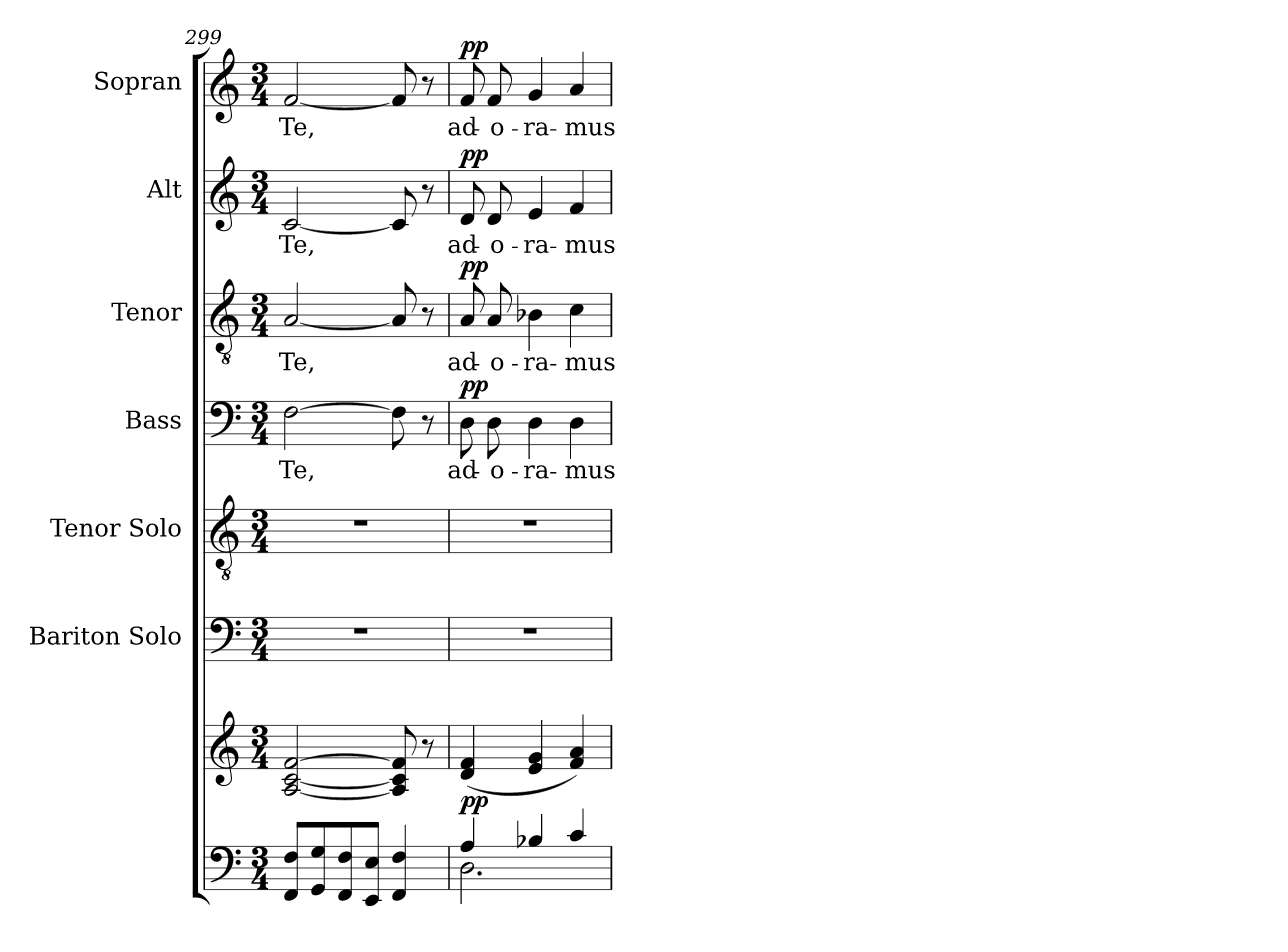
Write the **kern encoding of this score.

**kern	**kern	**dynam	**kern	**kern	**kern	**text	**dynam	**kern	**text	**dynam	**kern	**text	**dynam	**kern	**text	**dynam
*part7	*part7	*part7	*part6	*part5	*part4	*part4	*part4	*part3	*part3	*part3	*part2	*part2	*part2	*part1	*part1	*part1
*staff8	*staff7	*staff7/8	*staff6	*staff5	*staff4	*staff4	*staff4	*staff3	*staff3	*staff3	*staff2	*staff2	*staff2	*staff1	*staff1	*staff1
*	*	*	*I"Bariton Solo	*I"Tenor Solo	*I"Bass	*	*	*I"Tenor	*	*	*I"Alt	*	*	*I"Sopran	*	*
*	*	*	*	*	*I'B.	*	*	*I'T.	*	*	*I'A.	*	*	*I'S.	*	*
*clefF4	*clefG2	*	*clefF4	*clefGv2	*clefF4	*	*	*clefGv2	*	*	*clefG2	*	*	*clefG2	*	*
*k[]	*k[]	*	*k[]	*k[]	*k[]	*	*	*k[]	*	*	*k[]	*	*	*k[]	*	*
*C:	*C:	*	*C:	*C:	*C:	*	*	*C:	*	*	*C:	*	*	*C:	*	*
*M3/4	*M3/4	*	*M3/4	*M3/4	*M3/4	*	*	*M3/4	*	*	*M3/4	*	*	*M3/4	*	*
=299	=299	=299	=299	=299	=299	=299	=299	=299	=299	=299	=299	=299	=299	=299	=299	=299
!	!	!	!	!	!	!LO:LY:b	!	!	!LO:LY:b	!	!	!LO:LY:b	!	!	!LO:LY:b	!
8FF/ 8F/L	[2A/ [2c/ [2f/	.	2.r	2.r	[2F\	Te,	.	[2A/	Te,	.	[2c/	Te,	.	[2f/	Te,	.
8GG/ 8G/	.	.	.	.	.	.	.	.	.	.	.	.	.	.	.	.
8FF/ 8F/	.	.	.	.	.	.	.	.	.	.	.	.	.	.	.	.
8EE/ 8E/J	.	.	.	.	.	.	.	.	.	.	.	.	.	.	.	.
4FF/ 4F/	8A/] 8c/] 8f/]	.	.	.	8F\]	.	.	8A/]	.	.	8c/]	.	.	8f/]	.	.
.	8r	.	.	.	8r	.	.	8r	.	.	8r	.	.	8r	.	.
=300	=300	=300	=300	=300	=300	=300	=300	=300	=300	=300	=300	=300	=300	=300	=300	=300
*^	*	*	*	*	*	*	*	*	*	*	*	*	*	*	*	*
!	!	!	!LO:DY:b	!	!	!	!LO:LY:b	!LO:DY:a	!	!LO:LY:b	!LO:DY:a	!	!LO:LY:b	!LO:DY:a	!	!LO:LY:b	!LO:DY:a
4A/	2.D\	(4d/ 4f/	pp	2.r	2.r	8D\	ad-	pp	8A/	ad-	pp	8d/	ad-	pp	8f/	ad-	pp
!	!	!	!	!	!	!	!LO:LY:b	!	!	!LO:LY:b	!	!	!LO:LY:b	!	!	!LO:LY:b	!
.	.	.	.	.	.	8D\	-o-	.	8A/	-o-	.	8d/	-o-	.	8f/	-o-	.
!	!	!	!	!	!	!	!LO:LY:b	!	!	!LO:LY:b	!	!	!LO:LY:b	!	!	!LO:LY:b	!
4B-X/	.	4e/ 4g/	.	.	.	4D\	-ra-	.	4B-X\	-ra-	.	4e/	-ra-	.	4g/	-ra-	.
!	!	!	!	!	!	!	!LO:LY:b	!	!	!LO:LY:b	!	!	!LO:LY:b	!	!	!LO:LY:b	!
4c/	.	4f/ 4a/)	.	.	.	4D\	-mus	.	4c\	-mus	.	4f/	-mus	.	4a/	-mus	.
*v	*v	*	*	*	*	*	*	*	*	*	*	*	*	*	*	*	*
=	=	=	=	=	=	=	=	=	=	=	=	=	=	=	=	=
*-	*-	*-	*-	*-	*-	*-	*-	*-	*-	*-	*-	*-	*-	*-	*-	*-
